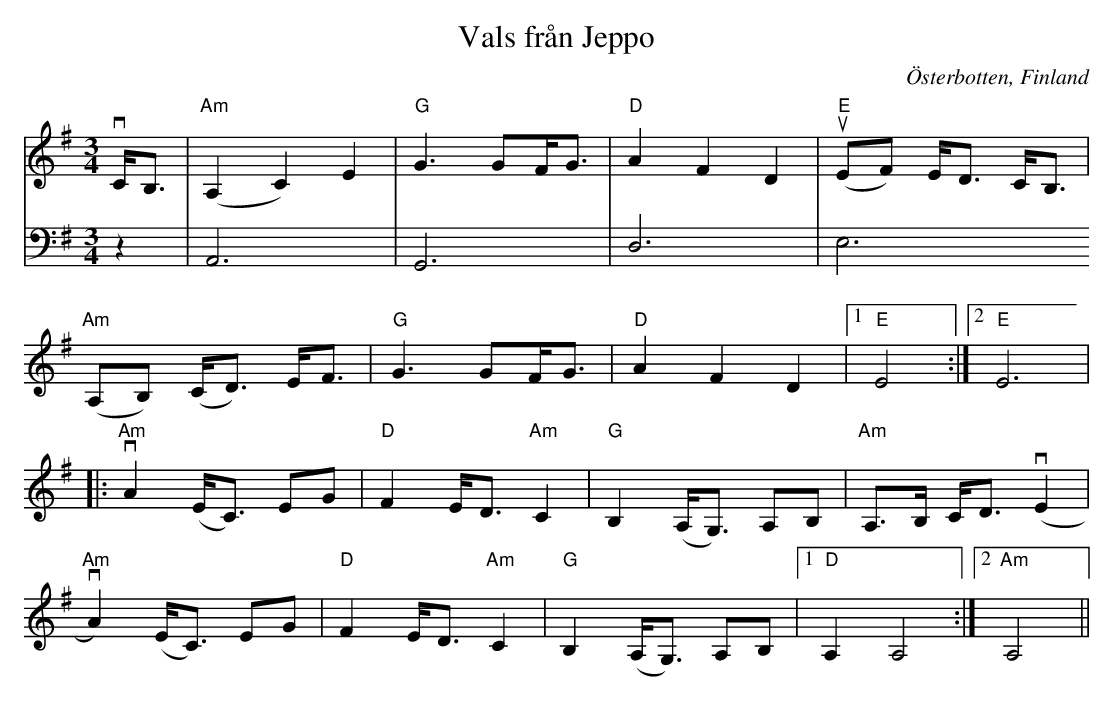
X:1
T:Vals från Jeppo
O:Österbotten, Finland
M:3/4
L:1/8
K:Ador
V:1
vC<B, | "Am"(A,2 C2) E2 |"G" G3/1GF<G |"D" A2 F2 D2 | "E" u(EF) E<D C<B, |
  "Am"(A,B,) (C<D) E<F  | "G" G3/1GF<G |  "D" A2 F2 D2 |1 "E" E4:|2 "E" E6 |
|: "Am" vA2 (E<C) EG | "D" F2 E<D "Am"C2 | "G"B,2 (A,<G,) A,B, | "Am"A,>B, C<D (vE2 |
   "Am" vA2)(E<C) EG | "D"F2 E<D "Am"C2 | "G"B,2 (A,<G,) A,B, |1 "D"A,2 A,4 :|2 "Am" A,4 ||
V:2
z2 | A,,6 | G,,6 | D,6 |E,6
